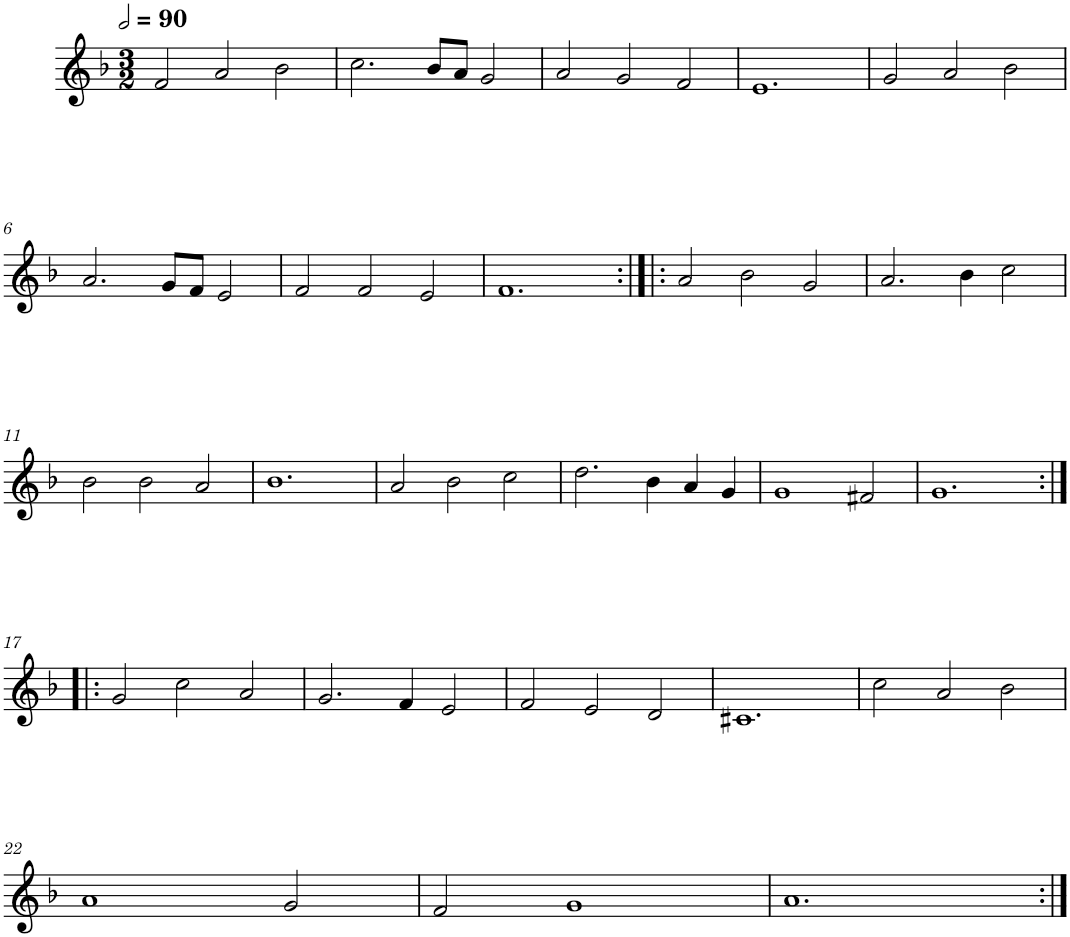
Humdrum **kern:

**kern
*part1
*staff1
*I"Cinq parties
*clefG2
*k[b-]
*M3/2
*MM180
=1
2f/
2a/
2b-\
=2
2.cc\
8b-/L
8a/J
2g/
=3
2a/
2g/
2f/
=4
1.e
=5
2g/
2a/
2b-\
!!LO:LB:g=z
=6
2.a/
8g/L
8f/J
2e/
=7
2f/
2f/
2e/
=8
1.f
=9:|!|:
2a/
2b-\
2g/
=10
2.a/
4b-\
2cc\
!!LO:LB:g=z
=11
2b-\
2b-\
2a/
=12
1.b-
=13
2a/
2b-\
2cc\
=14
2.dd\
4b-\
4a/
4g/
=15
1g
2f#X/
=16
1.g
!!LO:LB:g=z
=17:|!|:
2g/
2cc\
2a/
=18
2.g/
4f/
2e/
=19
2f/
2e/
2d/
=20
1.c#X
=21
2cc\
2a/
2b-\
!!LO:LB:g=z
=22
1a
2g/
=23
2f/
1g
=24
1.a
=:|!
*-
